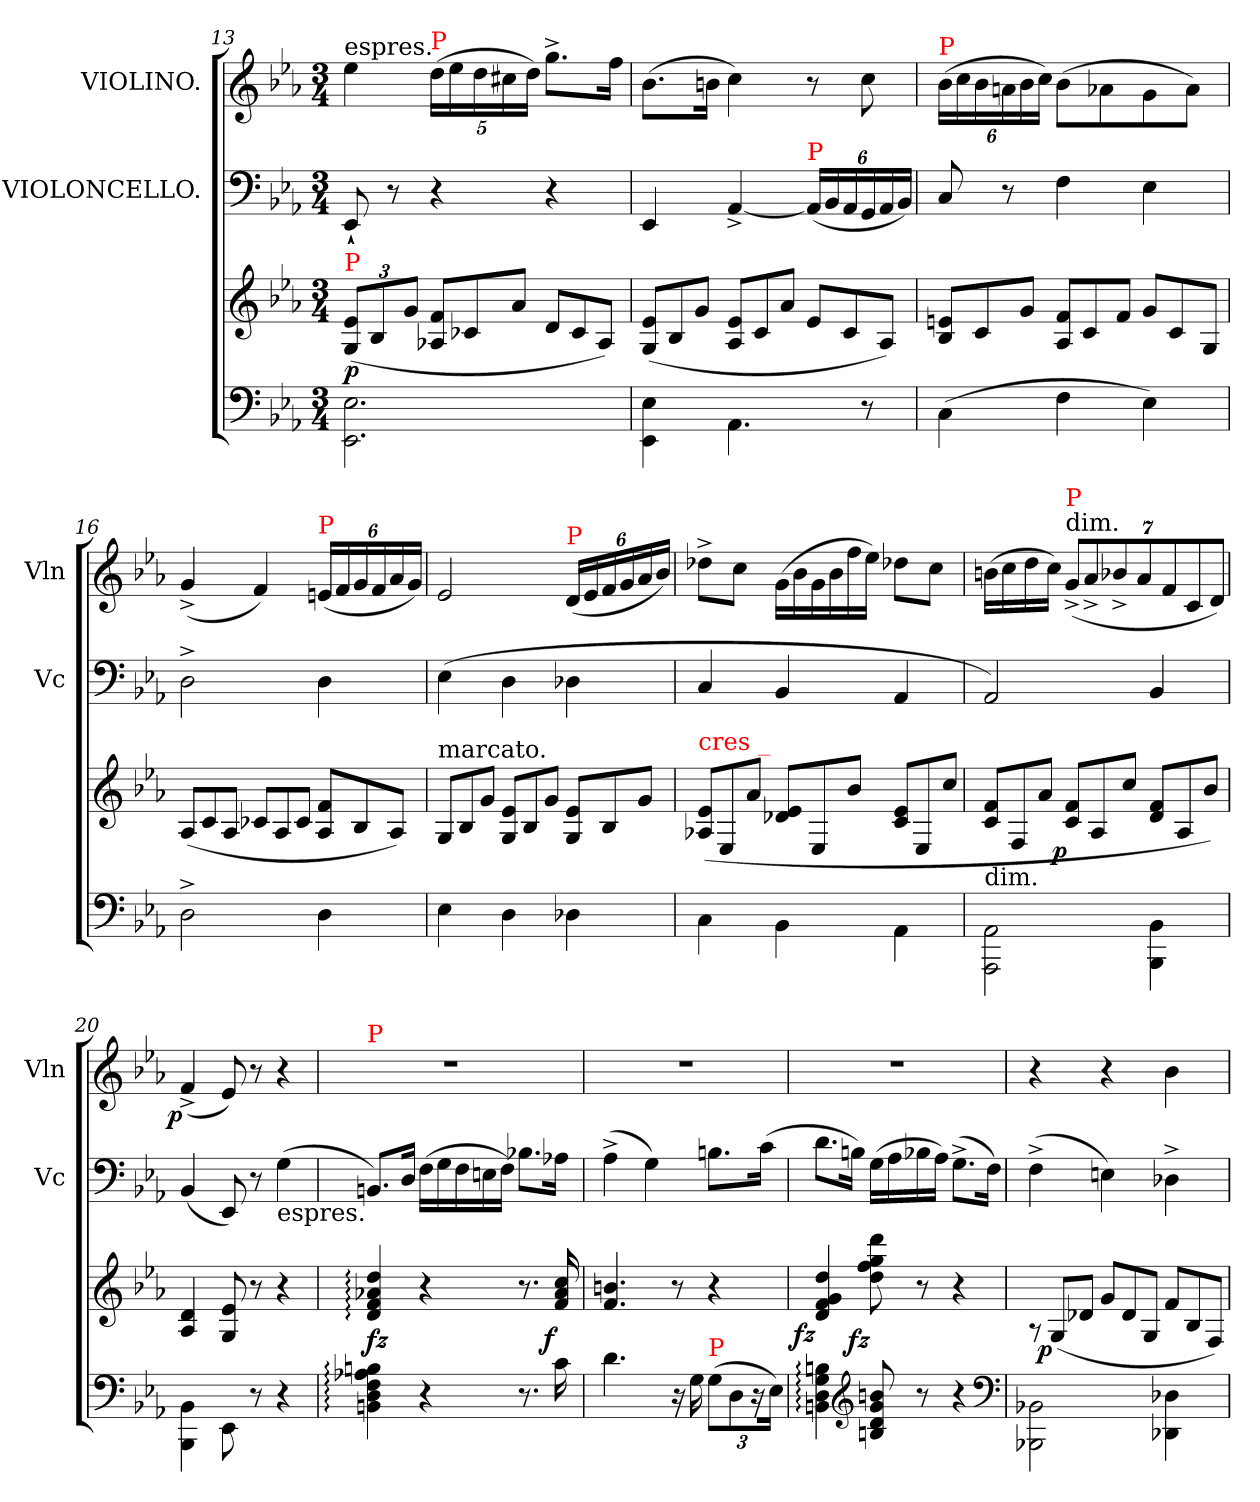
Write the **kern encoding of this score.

**kern	**kern	**dynam	**kern	**kern	**dynam
*part3	*part3	*part3	*part2	*part1	*part1
*staff4	*staff3	*staff3/4	*staff2	*staff1	*staff1
*	*	*	*I"VIOLONCELLO.	*I"VIOLINO.	*
*	*	*	*I'Vc	*I'Vln	*
*clefF4	*clefG2	*	*clefF4	*clefG2	*
*k[b-e-a-]	*k[b-e-a-]	*	*k[b-e-a-]	*k[b-e-a-]	*
*E-:	*E-:	*	*E-:	*E-:	*
*M3/4	*M3/4	*	*M3/4	*M3/4	*
*	*Xbrackettup	*	*	*	*
=13	=13	=13	=13	=13	=13
!	!	!	!	!LO:TX:a:t=espres.	!
!	!LO:TX:a:color=red:t=P	!	!	!	!
2.E-\ 2.EE-\	(>12e-/ 12G/L	p	8EE-`<	4ee-	.
.	12B-	.	.	.	.
.	.	.	8r	.	.
.	12gJ	.	.	.	.
*	*Xtuplet	*	*	*Xbrackettup	*
!	!	!	!	!LO:TX:a:color=red:t=P	!
.	12f 12A-XL	.	4r	(>20ddLL	.
.	.	.	.	20ee-	.
.	12c-X	.	.	.	.
.	.	.	.	20dd	.
.	.	.	.	20cc#X	.
.	12a-J	.	.	.	.
.	.	.	.	20ddJJ)	.
.	12dL	.	4r	8.gg^<L	.
.	12c-	.	.	.	.
.	12A-J)	.	.	.	.
.	.	.	.	16ffJk	.
=14	=14	=14	=14	=14	=14
4E-\ 4EE-\	(>12e-/ 12G/L	.	4EE-	(>8.b-L	.
.	12B-	.	.	.	.
.	12gJ	.	.	.	.
.	.	.	.	16bnJk	.
4.AA-\	12e- 12A-L	.	[4AA-^<	4cc)	.
.	12c	.	.	.	.
.	12a-J	.	.	.	.
*	*	*	*Xbrackettup	*	*
!	!	!	!LO:TX:a:color=red:t=P	!	!
.	12e-L	.	(<24AA-LL]	8r	.
.	.	.	24BB-	.	.
.	12c	.	24AA-	.	.
8r	.	.	24GG	8cc	.
.	12A-J)	.	24AA-	.	.
.	.	.	24BB-JJ)	.	.
=15	=15	=15	=15	=15	=15
!	!	!	!	!LO:TX:a:color=red:t=P	!
(>4C\	12en 12B-L	.	8C	(>24b-LL	.
.	.	.	.	24cc	.
.	12c	.	.	24b-	.
.	.	.	8r	24an	.
.	12gJ	.	.	24b-	.
.	.	.	.	24ccJJ)	.
4F	12f 12A-L	.	4F	(>8b-\L	.
.	12c	.	.	.	.
.	.	.	.	8a-X\	.
.	12fJ	.	.	.	.
4E-)	12gL	.	4E-	8g\	.
.	12c	.	.	.	.
.	.	.	.	8a-\J)	.
.	12GJ	.	.	.	.
=16	=16	=16	=16	=16	=16
2D^<	(<12A-L	.	2D^<	(<4g^<	.
.	12c	.	.	.	.
.	12A-J	.	.	.	.
.	12c-XL	.	.	4f)	.
.	12A-	.	.	.	.
.	12c-J	.	.	.	.
!	!	!	!	!LO:TX:a:color=red:t=P	!
4D	12f 12A-L	.	4D	(<24enLL	.
.	.	.	.	24f	.
.	12B-	.	.	24g	.
.	.	.	.	24f	.
.	12A-J)	.	.	24a-	.
.	.	.	.	24gJJ)	.
=17	=17	=17	=17	=17	=17
!	!LO:TX:a:t=marcato.	!	!	!	!
4E-	12GL	.	(4E-	2e-	.
.	12B-	.	.	.	.
.	12gJ	.	.	.	.
4D	12e- 12GL	.	4D	.	.
.	12B-	.	.	.	.
.	12gJ	.	.	.	.
!	!	!	!	!LO:TX:a:color=red:t=P	!
4D-X	12e- 12GL	.	4D-X	(<24dLL	.
.	.	.	.	24e-	.
.	12B-	.	.	24f	.
.	.	.	.	24g	.
.	12gJ	.	.	24a-	.
.	.	.	.	24b-JJ)	.
=18	=18	=18	=18	=18	=18
!	!LO:TX:a:color=red:t=cres _	!	!	!	!
4C\	(>12e- 12A-XL	.	4C	8dd-X^>L	.
.	12E-/	.	.	.	.
.	.	.	.	8ccJ	.
.	12a-J	.	.	.	.
*	*	*	*	*Xtuplet	*
4BB-\	12e- 12d-XL	.	4BB-	(>24gLL	.
.	.	.	.	24b-	.
.	12E-/	.	.	24g	.
.	.	.	.	24b-	.
.	12b-J	.	.	24ff	.
.	.	.	.	24ee-JJ)	.
4AA-\	12e- 12cL	.	4AA-	8dd-XL	.
.	12E-/	.	.	.	.
.	.	.	.	8ccJ	.
.	12ccJ	.	.	.	.
=19	=19	=19	=19	=19	=19
!	!LO:TX:c:t=dim.	!	!	!	!
2AA-\ 2AAA-\	12f 12cL	.	2AA-)	(>16bnLL	.
.	.	.	.	16cc	.
.	12F/	.	.	.	.
.	.	.	.	16dd	.
.	12a-J	.	.	.	.
.	.	.	.	16ccJJ)	.
*	*	*	*	*tuplet	*
!	!	!	!	!LO:TX:t=dim.	!
!	!	!	!	!LO:TX:a:color=red:t=P	!
!	!	!LO:DY:rj	!	!	!
.	12f 12cL	p	.	(<14g^>L	.
.	.	.	.	14a-^>	.
.	12A-/	.	.	.	.
.	.	.	.	14b-^>	.
.	12ccJ	.	.	.	.
.	.	.	.	14a-	.
4BB-\ 4BBB-\	12f 12dL	.	4BB-	.	.
.	.	.	.	14f	.
.	12A-/	.	.	.	.
.	.	.	.	14c	.
.	12b-J)	.	.	.	.
.	.	.	.	14dJ)	.
=20	=20	=20	=20	=20	=20
!	!	!	!	!	!LO:DY:rj
4BB-\ 4BBB-\	4d/ 4A-/	.	(<4BB-	(<4f^<	p
8EE-\	8e-/ 8G/	.	8EE-)	8e-)	.
8r	8r	.	8r	8r	.
!	!	!	!LO:TX:b:t=espres.	!	!
4r	4r	.	(>4G	4r	.
=21	=21	=21	=21	=21	=21
!	!	!	!	!LO:TX:a:color=red:t=P	!
4Bn: 4A-X: 4F: 4D: 4BB:	4dd: 4a-X: 4f: 4d:	fz	8.BBnL)	2.rdd	.
.	.	.	16DJk	.	.
*	*	*	*Xtuplet	*	*
4r	4r	.	(>20FLL	.	.
.	.	.	20G	.	.
.	.	.	20F	.	.
.	.	.	20En	.	.
.	.	.	20FJJ)	.	.
8.r	8.r	.	8.B-XL	.	.
!	!	!LO:DY:rj	!	!	!
16c	16cc 16a- 16f	f	16A-XJk	.	.
=22	=22	=22	=22	=22	=22
4.d	4.bn 4.f	.	(4A-^<	2.rdd	.
.	.	.	4G)	.	.
16r	8r	.	.	.	.
16G	.	.	.	.	.
*Xbrackettup	*	*	*	*	*
!LO:TX:a:color=red:t=P	!	!	!	!	!
(12GL	4r	.	8.BnL	.	.
12D	.	.	.	.	.
24r	.	.	.	.	.
.	.	.	(>16cJk	.	.
24E-Jk)	.	.	.	.	.
=23	=23	=23	=23	=23	=23
!	!	!LO:DY:rj	!	!	!
4Bn: 4G: 4D: 4BBn:	4dd 4g 4f 4d	fz	8.dL	2.rdd	.
.	.	.	16BnJk)	.	.
*clefG2	*	*	*	*	*
!	!	!LO:DY:rj	!	!	!
8bn 8g 8d 8Bn	8ddd 8gg 8ff 8dd	fz	(>16GLL	.	.
.	.	.	16A-	.	.
8r	8r	.	16B-X	.	.
.	.	.	16A-JJ)	.	.
4r	4r	.	(8.G^<L	.	.
.	.	.	16FJk)	.	.
*clefF4	*	*	*	*	*
=24	=24	=24	=24	=24	=24
2BB-X\ 2BBB-X\	12rA	.	(>4F^<	4r	.
!	!	!LO:DY:rj	!	!	!
.	(>12G/L	p	.	.	.
.	12d-XJ	.	.	.	.
.	12gL	.	4En)	4r	.
.	12d-	.	.	.	.
.	12G/J	.	.	.	.
4D-X\ 4DD-X\	12fL	.	4D-X^<	4b-	.
.	12B-/	.	.	.	.
.	12F/J)	.	.	.	.
=	=	=	=	=	=
*-	*-	*-	*-	*-	*-
